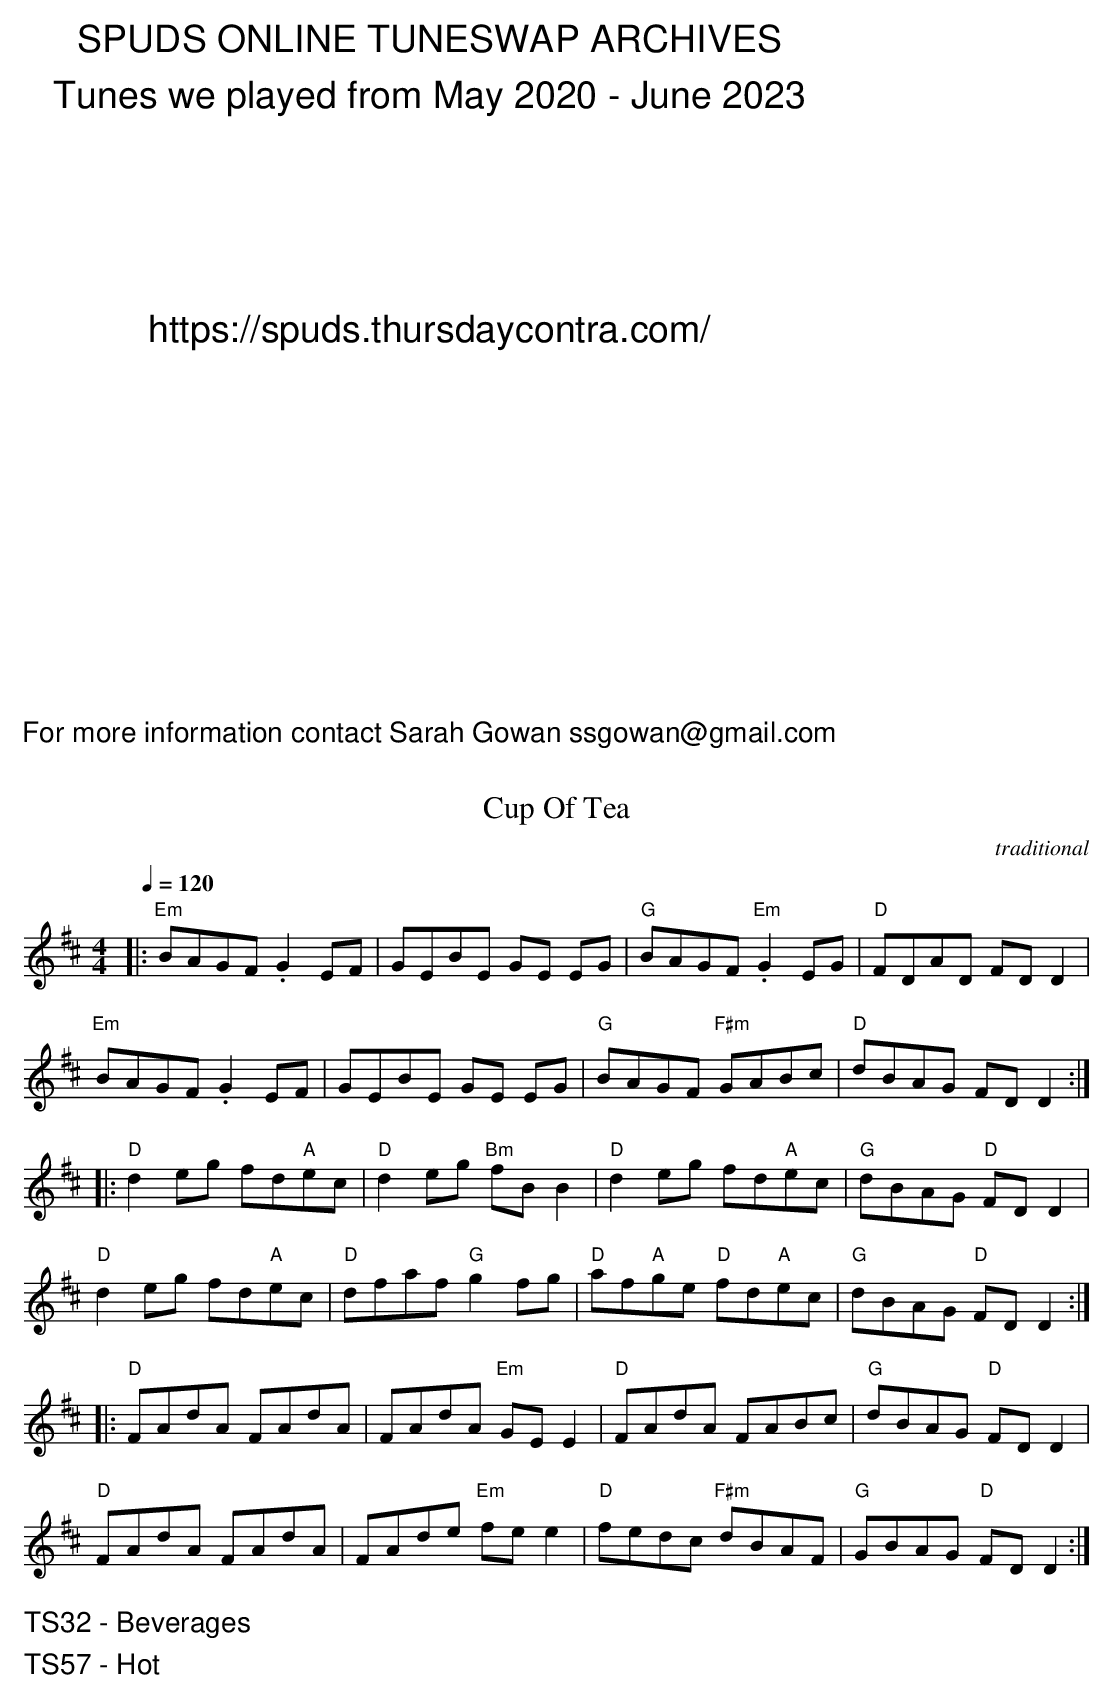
X:1
T:Cup Of Tea
C:traditional
M:4/4
L:1/8
Q:1/4=120
K:D
|:"Em"BAGF .G2  EF|GEBE GE EG|\
"G"BAGF "Em".G2 EG|"D"FDAD FD D2|!
"Em"BAGF .G2 EF|GEBE GE EG|\
"G"BAGF "F#m"GABc|"D"dBAG FD D2:|!
|:"D"d2 eg fd"A"ec|"D"d2 eg "Bm"fB B2|\
"D"d2 eg fd"A"ec|"G"dBAG "D"FD D2|!
"D"d2 eg fd"A"ec|"D"dfaf "G"g2 fg|\
"D"af"A"ge "D"fd"A"ec|"G"dBAG "D"FD D2:|!
|:"D"FAdA FAdA| FAdA "Em"GE E2|\
"D"FAdA FABc|"G"dBAG "D"FD D2|!
"D"FAdA FAdA|FAde "Em"fe e2|\
"D"fedc "F#m"dBAF|"G"GBAG "D"FD D2:|
